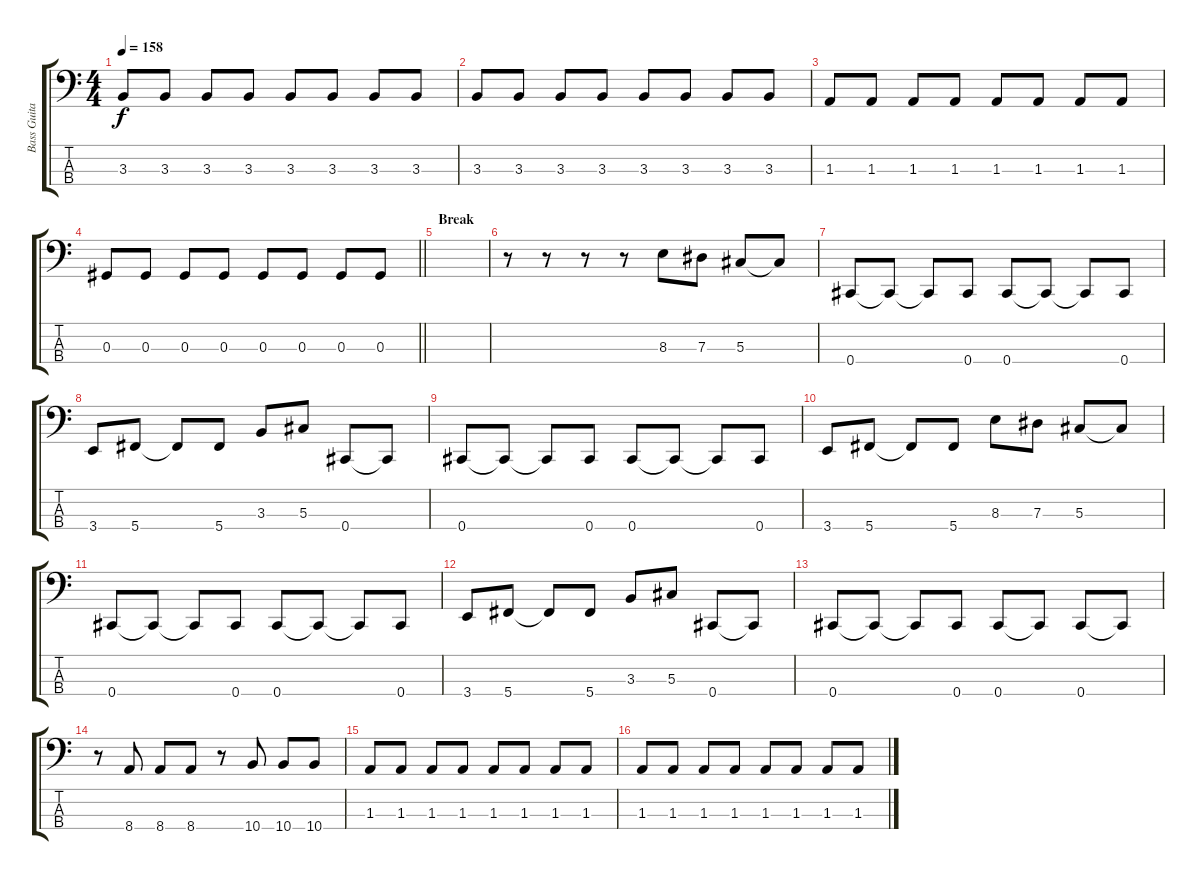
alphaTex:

\track ("Bass Guitar" "Bass Guita") {instrument electricbassfinger}
\staff {score tabs}
\tuning (Gb2 Db2 Ab1 Db1) {hide}
\ts (4 4)
\tempo 158
\clef f4
\ks c
3.3.8{dy f} 3.3.8 3.3.8 3.3.8 3.3.8 3.3.8 3.3.8 3.3.8 |
3.3.8 3.3.8 3.3.8 3.3.8 3.3.8 3.3.8 3.3.8 3.3.8 |
1.3.8 1.3.8 1.3.8 1.3.8 1.3.8 1.3.8 1.3.8 1.3.8 |
\barLineRight lightlight
0.3.8 0.3.8 0.3.8 0.3.8 0.3.8 0.3.8 0.3.8 0.3.8 |
\section ("" "Break")
|
r.8 r.8 r.8 r.8 8.3.8 7.3.8 5.3.8 5.3{t}.8 |
0.4.8 0.4{t}.8 0.4{t}.8 0.4.8 0.4.8 0.4{t}.8 0.4{t}.8 0.4.8 |
3.4.8 5.4.8 5.4{t}.8 5.4.8 3.3.8 5.3.8 0.4.8 0.4{t}.8 |
0.4.8 0.4{t}.8 0.4{t}.8 0.4.8 0.4.8 0.4{t}.8 0.4{t}.8 0.4.8 |
3.4.8 5.4.8 5.4{t}.8 5.4.8 8.3.8 7.3.8 5.3.8 5.3{t}.8 |
0.4.8 0.4{t}.8 0.4{t}.8 0.4.8 0.4.8 0.4{t}.8 0.4{t}.8 0.4.8 |
3.4.8 5.4.8 5.4{t}.8 5.4.8 3.3.8 5.3.8 0.4.8 0.4{t}.8 |
0.4.8 0.4{t}.8 0.4{t}.8 0.4.8 0.4.8 0.4{t}.8 0.4.8 0.4{t}.8 |
r.8 8.4.8 8.4.8 8.4.8 r.8 10.4.8 10.4.8 10.4.8 |
1.3.8 1.3.8 1.3.8 1.3.8 1.3.8 1.3.8 1.3.8 1.3.8 |
1.3.8 1.3.8 1.3.8 1.3.8 1.3.8 1.3.8 1.3.8 1.3.8
